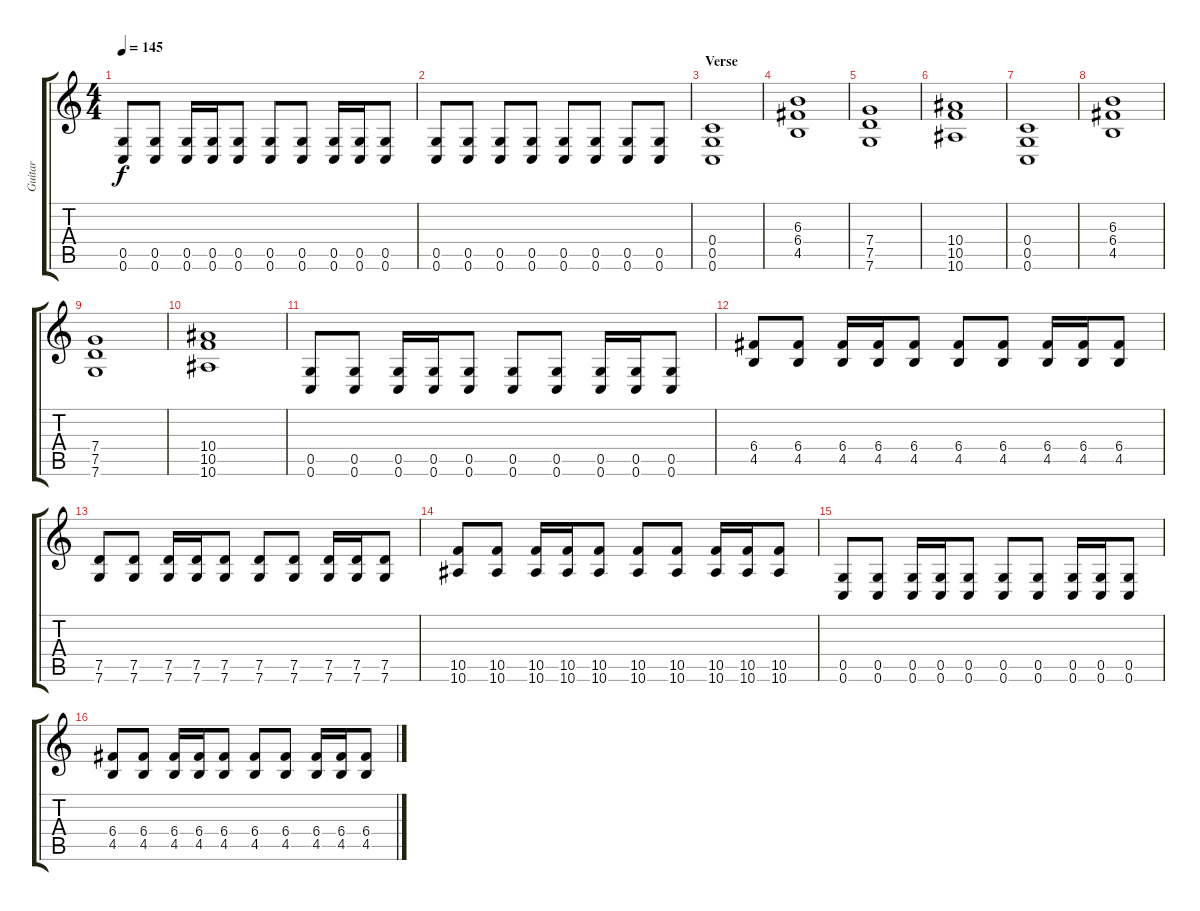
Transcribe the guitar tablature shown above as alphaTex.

\track ("Guitar" "Guitar") {instrument distortionguitar}
\staff {score tabs}
\tuning (D4 A3 F3 C3 G2 C2) {hide}
\ts (4 4)
\tempo 145
\clef g2
\ks c
(0.5 0.6).8{dy f} (0.5 0.6).8 (0.5 0.6).16 (0.5 0.6).16 (0.5 0.6).8 (0.5 0.6).8 (0.5 0.6).8 (0.5 0.6).16 (0.5 0.6).16 (0.5 0.6).8 |
(0.5 0.6).8 (0.5 0.6).8 (0.5 0.6).8 (0.5 0.6).8 (0.5 0.6).8 (0.5 0.6).8 (0.5 0.6).8 (0.5 0.6).8 |
\section ("" "Verse")
(0.4 0.5 0.6).1 |
(6.3 6.4 4.5).1 |
(7.4 7.5 7.6).1 |
(10.4 10.5 10.6).1 |
(0.4 0.5 0.6).1 |
(6.3 6.4 4.5).1 |
(7.4 7.5 7.6).1 |
(10.4 10.5 10.6).1 |
(0.5 0.6).8 (0.5 0.6).8 (0.5 0.6).16 (0.5 0.6).16 (0.5 0.6).8 (0.5 0.6).8 (0.5 0.6).8 (0.5 0.6).16 (0.5 0.6).16 (0.5 0.6).8 |
(6.4 4.5).8 (6.4 4.5).8 (6.4 4.5).16 (6.4 4.5).16 (6.4 4.5).8 (6.4 4.5).8 (6.4 4.5).8 (6.4 4.5).16 (6.4 4.5).16 (6.4 4.5).8 |
(7.5 7.6).8 (7.5 7.6).8 (7.5 7.6).16 (7.5 7.6).16 (7.5 7.6).8 (7.5 7.6).8 (7.5 7.6).8 (7.5 7.6).16 (7.5 7.6).16 (7.5 7.6).8 |
(10.5 10.6).8 (10.5 10.6).8 (10.5 10.6).16 (10.5 10.6).16 (10.5 10.6).8 (10.5 10.6).8 (10.5 10.6).8 (10.5 10.6).16 (10.5 10.6).16 (10.5 10.6).8 |
(0.5 0.6).8 (0.5 0.6).8 (0.5 0.6).16 (0.5 0.6).16 (0.5 0.6).8 (0.5 0.6).8 (0.5 0.6).8 (0.5 0.6).16 (0.5 0.6).16 (0.5 0.6).8 |
(6.4 4.5).8 (6.4 4.5).8 (6.4 4.5).16 (6.4 4.5).16 (6.4 4.5).8 (6.4 4.5).8 (6.4 4.5).8 (6.4 4.5).16 (6.4 4.5).16 (6.4 4.5).8
